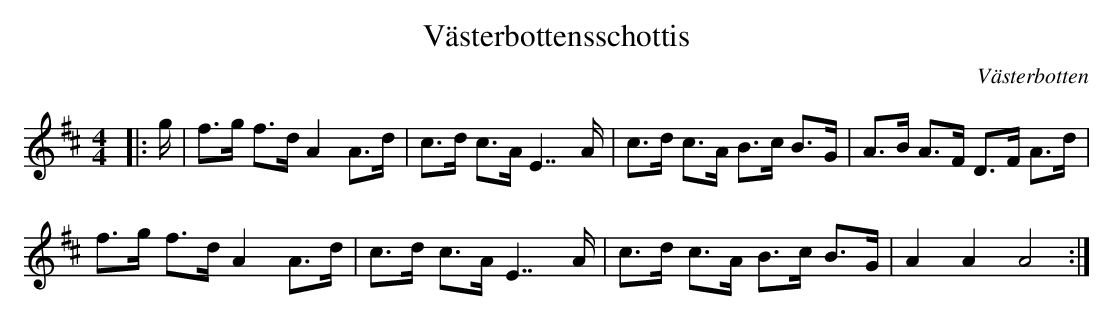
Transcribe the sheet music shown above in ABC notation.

X:1
T: Västerbottensschottis
O:Västerbotten
M:4/4
L:1/8
K:D
|: g/ | f>g f>d A2 A>d | c>d c>A E7/ A/ | c>d c>A B>c B>G | A>B A>F D>F A>d |
f>g f>d A2 A>d | c>d c>A E7/ A/ | c>d c>A B>c B>G | A2 A2 A4:|
